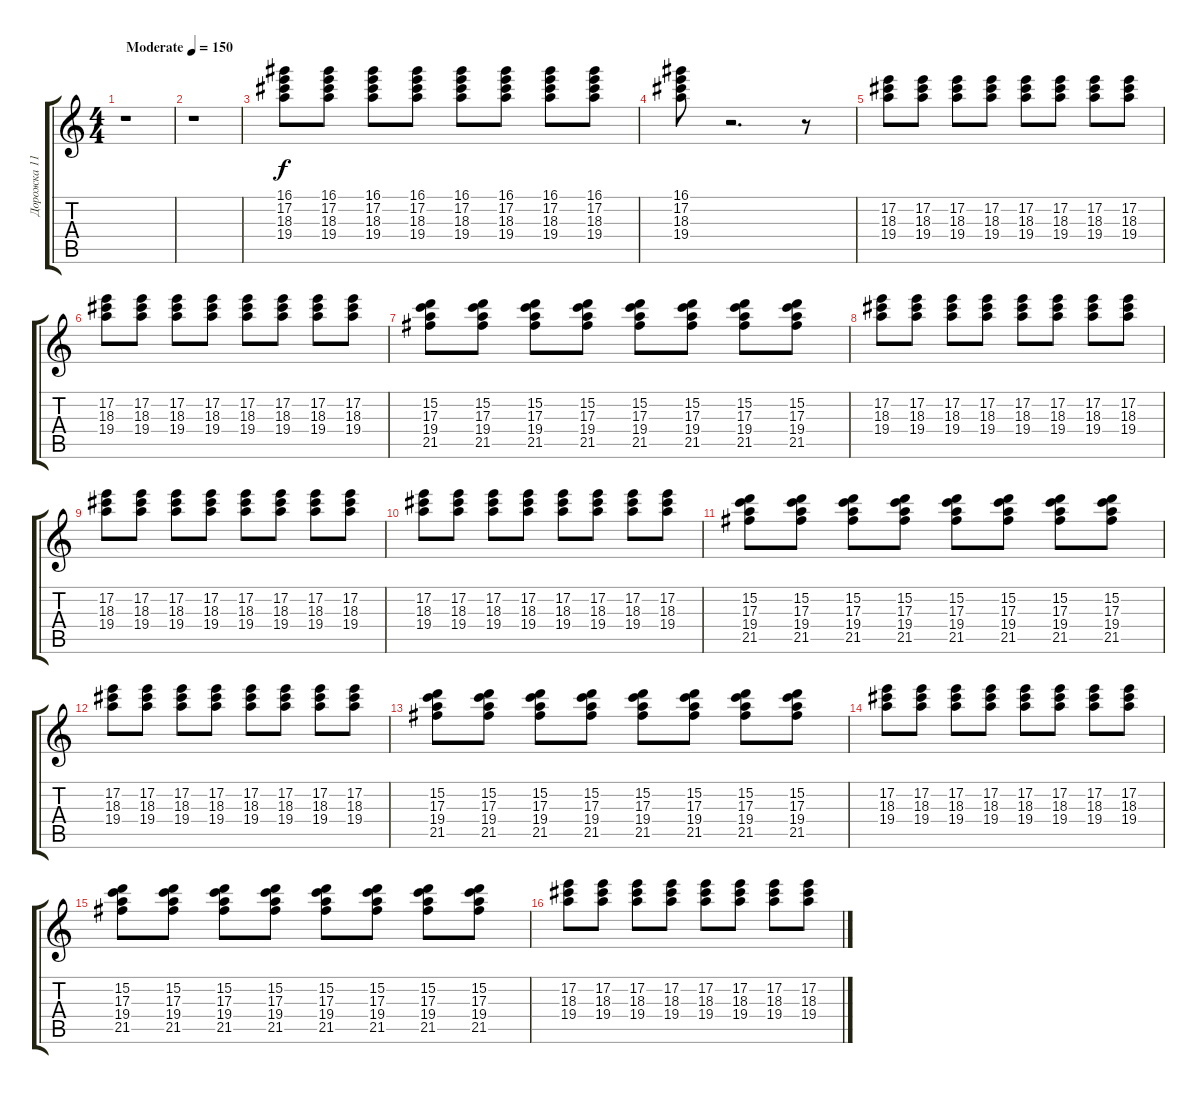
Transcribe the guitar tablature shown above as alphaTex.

\track ("Дорожка 11" "Дорожка 11") {instrument synthbass1}
\staff {score tabs}
\tuning (E4 B3 G3 D3 A2 E2) {hide}
\ts (4 4)
\tempo (150 "Moderate")
\clef g2
\ks c
r.1{dy f instrument synthbass1} |
r.1 |
(16.1 17.2 18.3 19.4).8 (16.1 17.2 18.3 19.4).8 (16.1 17.2 18.3 19.4).8 (16.1 17.2 18.3 19.4).8 (16.1 17.2 18.3 19.4).8 (16.1 17.2 18.3 19.4).8 (16.1 17.2 18.3 19.4).8 (16.1 17.2 18.3 19.4).8 |
(16.1 17.2 18.3 19.4).8 r.2{d} r.8 |
(17.2 18.3 19.4).8 (17.2 18.3 19.4).8 (17.2 18.3 19.4).8 (17.2 18.3 19.4).8 (17.2 18.3 19.4).8 (17.2 18.3 19.4).8 (17.2 18.3 19.4).8 (17.2 18.3 19.4).8 |
(17.2 18.3 19.4).8 (17.2 18.3 19.4).8 (17.2 18.3 19.4).8 (17.2 18.3 19.4).8 (17.2 18.3 19.4).8 (17.2 18.3 19.4).8 (17.2 18.3 19.4).8 (17.2 18.3 19.4).8 |
(15.2 17.3 19.4 21.5).8 (15.2 17.3 19.4 21.5).8 (15.2 17.3 19.4 21.5).8 (15.2 17.3 19.4 21.5).8 (15.2 17.3 19.4 21.5).8 (15.2 17.3 19.4 21.5).8 (15.2 17.3 19.4 21.5).8 (15.2 17.3 19.4 21.5).8 |
(17.2 18.3 19.4).8 (17.2 18.3 19.4).8 (17.2 18.3 19.4).8 (17.2 18.3 19.4).8 (17.2 18.3 19.4).8 (17.2 18.3 19.4).8 (17.2 18.3 19.4).8 (17.2 18.3 19.4).8 |
(17.2 18.3 19.4).8 (17.2 18.3 19.4).8 (17.2 18.3 19.4).8 (17.2 18.3 19.4).8 (17.2 18.3 19.4).8 (17.2 18.3 19.4).8 (17.2 18.3 19.4).8 (17.2 18.3 19.4).8 |
(17.2 18.3 19.4).8 (17.2 18.3 19.4).8 (17.2 18.3 19.4).8 (17.2 18.3 19.4).8 (17.2 18.3 19.4).8 (17.2 18.3 19.4).8 (17.2 18.3 19.4).8 (17.2 18.3 19.4).8 |
(15.2 17.3 19.4 21.5).8 (15.2 17.3 19.4 21.5).8 (15.2 17.3 19.4 21.5).8 (15.2 17.3 19.4 21.5).8 (15.2 17.3 19.4 21.5).8 (15.2 17.3 19.4 21.5).8 (15.2 17.3 19.4 21.5).8 (15.2 17.3 19.4 21.5).8 |
(17.2 18.3 19.4).8 (17.2 18.3 19.4).8 (17.2 18.3 19.4).8 (17.2 18.3 19.4).8 (17.2 18.3 19.4).8 (17.2 18.3 19.4).8 (17.2 18.3 19.4).8 (17.2 18.3 19.4).8 |
(15.2 17.3 19.4 21.5).8 (15.2 17.3 19.4 21.5).8 (15.2 17.3 19.4 21.5).8 (15.2 17.3 19.4 21.5).8 (15.2 17.3 19.4 21.5).8 (15.2 17.3 19.4 21.5).8 (15.2 17.3 19.4 21.5).8 (15.2 17.3 19.4 21.5).8 |
(17.2 18.3 19.4).8 (17.2 18.3 19.4).8 (17.2 18.3 19.4).8 (17.2 18.3 19.4).8 (17.2 18.3 19.4).8 (17.2 18.3 19.4).8 (17.2 18.3 19.4).8 (17.2 18.3 19.4).8 |
(15.2 17.3 19.4 21.5).8 (15.2 17.3 19.4 21.5).8 (15.2 17.3 19.4 21.5).8 (15.2 17.3 19.4 21.5).8 (15.2 17.3 19.4 21.5).8 (15.2 17.3 19.4 21.5).8 (15.2 17.3 19.4 21.5).8 (15.2 17.3 19.4 21.5).8 |
(17.2 18.3 19.4).8 (17.2 18.3 19.4).8 (17.2 18.3 19.4).8 (17.2 18.3 19.4).8 (17.2 18.3 19.4).8 (17.2 18.3 19.4).8 (17.2 18.3 19.4).8 (17.2 18.3 19.4).8
